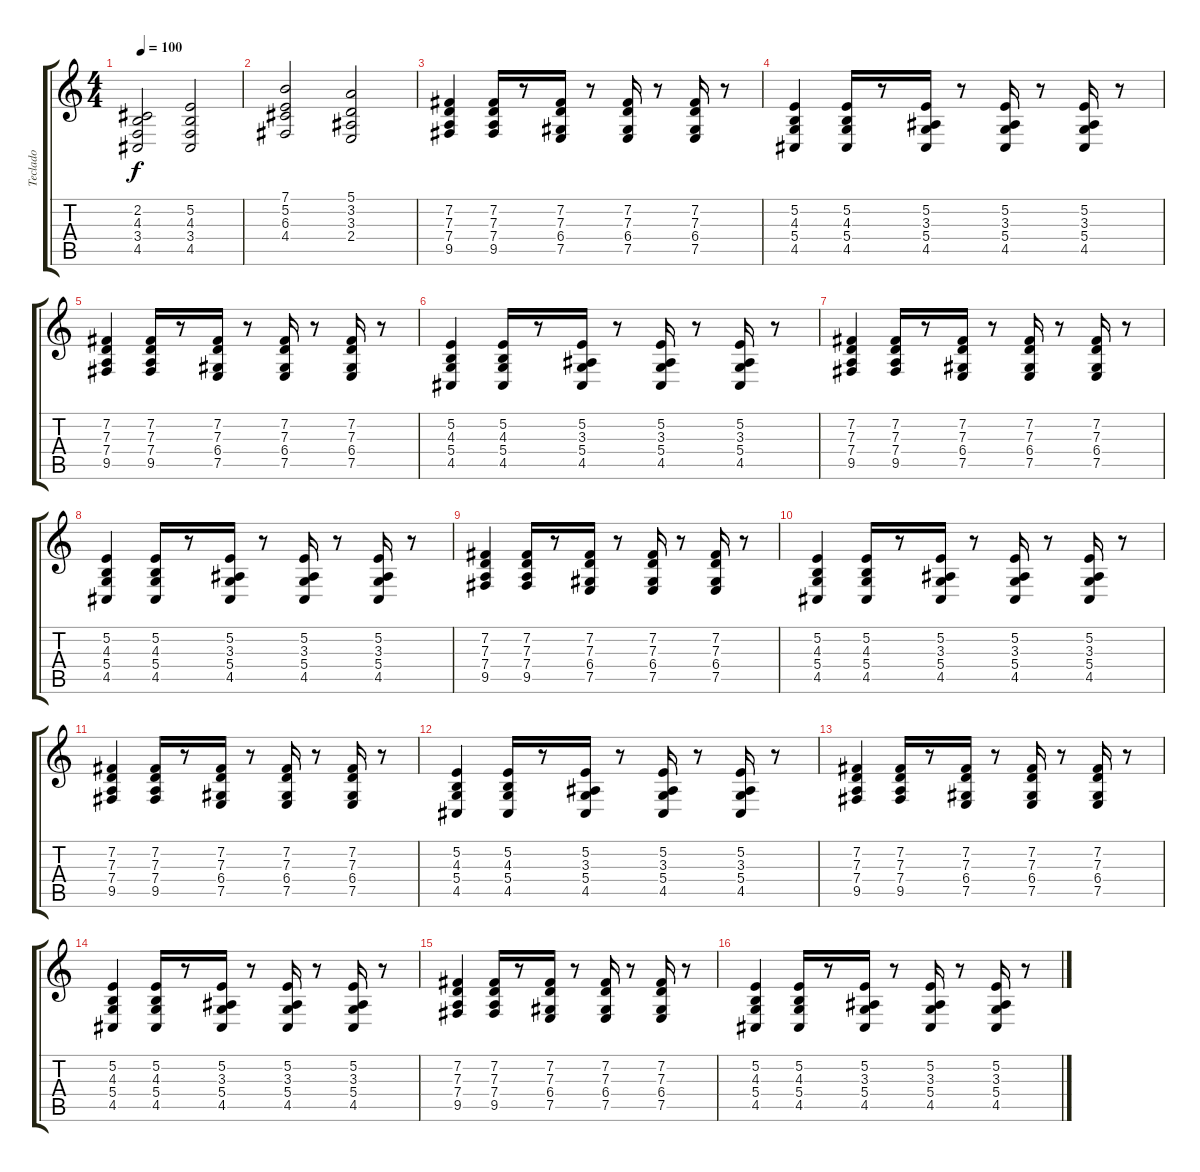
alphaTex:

\track ("Teclado" "Teclado") {instrument electricpiano1}
\staff {score tabs}
\tuning (E4 B3 G3 D3 A2 E2) {hide}
\ts (4 4)
\tempo 100
\clef g2
\ks c
(2.2 4.3 3.4 4.5).2{dy f} (5.2 4.3 3.4 4.5).2 |
(7.1 5.2 6.3 4.4).2 (5.1 3.2 3.3 2.4).2 |
(7.2 7.3 7.4 9.5).4 (7.2 7.3 7.4 9.5).16 r.8 (7.2 7.3 6.4 7.5).16 r.8 (7.2 7.3 6.4 7.5).16 r.8 (7.2 7.3 6.4 7.5).16 r.8 |
(5.2 4.3 5.4 4.5).4 (5.2 4.3 5.4 4.5).16 r.8 (5.2 3.3 5.4 4.5).16 r.8 (5.2 3.3 5.4 4.5).16 r.8 (5.2 3.3 5.4 4.5).16 r.8 |
(7.2 7.3 7.4 9.5).4 (7.2 7.3 7.4 9.5).16 r.8 (7.2 7.3 6.4 7.5).16 r.8 (7.2 7.3 6.4 7.5).16 r.8 (7.2 7.3 6.4 7.5).16 r.8 |
(5.2 4.3 5.4 4.5).4 (5.2 4.3 5.4 4.5).16 r.8 (5.2 3.3 5.4 4.5).16 r.8 (5.2 3.3 5.4 4.5).16 r.8 (5.2 3.3 5.4 4.5).16 r.8 |
(7.2 7.3 7.4 9.5).4 (7.2 7.3 7.4 9.5).16 r.8 (7.2 7.3 6.4 7.5).16 r.8 (7.2 7.3 6.4 7.5).16 r.8 (7.2 7.3 6.4 7.5).16 r.8 |
(5.2 4.3 5.4 4.5).4 (5.2 4.3 5.4 4.5).16 r.8 (5.2 3.3 5.4 4.5).16 r.8 (5.2 3.3 5.4 4.5).16 r.8 (5.2 3.3 5.4 4.5).16 r.8 |
(7.2 7.3 7.4 9.5).4 (7.2 7.3 7.4 9.5).16 r.8 (7.2 7.3 6.4 7.5).16 r.8 (7.2 7.3 6.4 7.5).16 r.8 (7.2 7.3 6.4 7.5).16 r.8 |
(5.2 4.3 5.4 4.5).4 (5.2 4.3 5.4 4.5).16 r.8 (5.2 3.3 5.4 4.5).16 r.8 (5.2 3.3 5.4 4.5).16 r.8 (5.2 3.3 5.4 4.5).16 r.8 |
(7.2 7.3 7.4 9.5).4 (7.2 7.3 7.4 9.5).16 r.8 (7.2 7.3 6.4 7.5).16 r.8 (7.2 7.3 6.4 7.5).16 r.8 (7.2 7.3 6.4 7.5).16 r.8 |
(5.2 4.3 5.4 4.5).4 (5.2 4.3 5.4 4.5).16 r.8 (5.2 3.3 5.4 4.5).16 r.8 (5.2 3.3 5.4 4.5).16 r.8 (5.2 3.3 5.4 4.5).16 r.8 |
(7.2 7.3 7.4 9.5).4 (7.2 7.3 7.4 9.5).16 r.8 (7.2 7.3 6.4 7.5).16 r.8 (7.2 7.3 6.4 7.5).16 r.8 (7.2 7.3 6.4 7.5).16 r.8 |
(5.2 4.3 5.4 4.5).4 (5.2 4.3 5.4 4.5).16 r.8 (5.2 3.3 5.4 4.5).16 r.8 (5.2 3.3 5.4 4.5).16 r.8 (5.2 3.3 5.4 4.5).16 r.8 |
(7.2 7.3 7.4 9.5).4 (7.2 7.3 7.4 9.5).16 r.8 (7.2 7.3 6.4 7.5).16 r.8 (7.2 7.3 6.4 7.5).16 r.8 (7.2 7.3 6.4 7.5).16 r.8 |
(5.2 4.3 5.4 4.5).4 (5.2 4.3 5.4 4.5).16 r.8 (5.2 3.3 5.4 4.5).16 r.8 (5.2 3.3 5.4 4.5).16 r.8 (5.2 3.3 5.4 4.5).16 r.8
